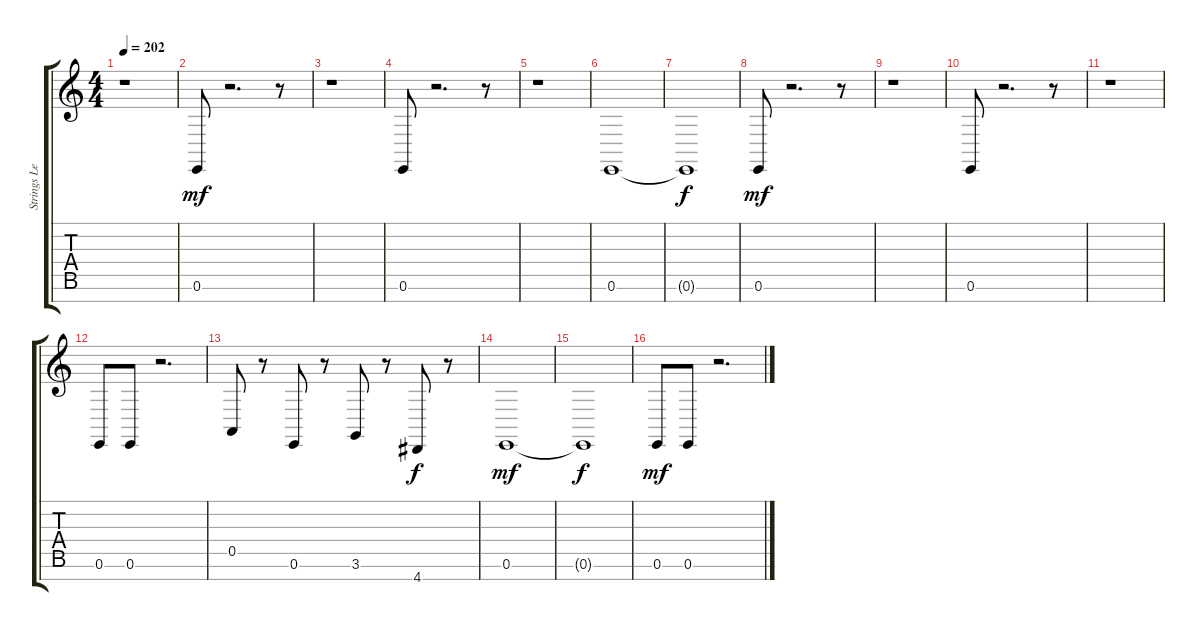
\track ("Strings Left Hand" "Strings Le") {instrument stringensemble1}
\staff {score tabs}
\tuning (E4 B3 G3 D3 A2 E2 B1) {hide}
\ts (4 4)
\tempo 202
\clef g2
\ks c
r.1{dy mf instrument stringensemble1} |
0.6.8 r.2{d} r.8 |
r.1 |
0.6.8 r.2{d} r.8 |
r.1 |
0.6.1 |
0.6{t}.1{dy f} |
0.6.8{dy mf} r.2{d} r.8 |
r.1 |
0.6.8 r.2{d} r.8 |
r.1 |
0.6.8 0.6.8 r.2{d} |
0.5.8 r.8 0.6.8 r.8 3.6.8 r.8 4.7.8{dy f} r.8 |
0.6.1{dy mf} |
0.6{t}.1{dy f} |
0.6.8{dy mf} 0.6.8 r.2{d}
